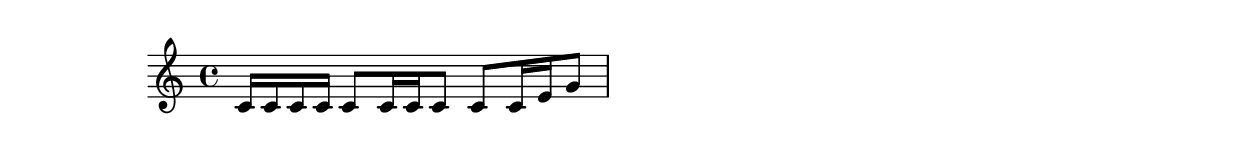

\version "2.3.16"

\header {

    texidoc = "In french style beaming, the stems do not go between beams."

}

\score { 
	 \relative c'
	 {
	     \override Stem  #'french-beaming = ##t
	     c16[ c c c]
	     c8[ c16 c16 c8]
	     c8[ c16 e16 g8]
	 }

    \paper { raggedright= ##t }

     }


